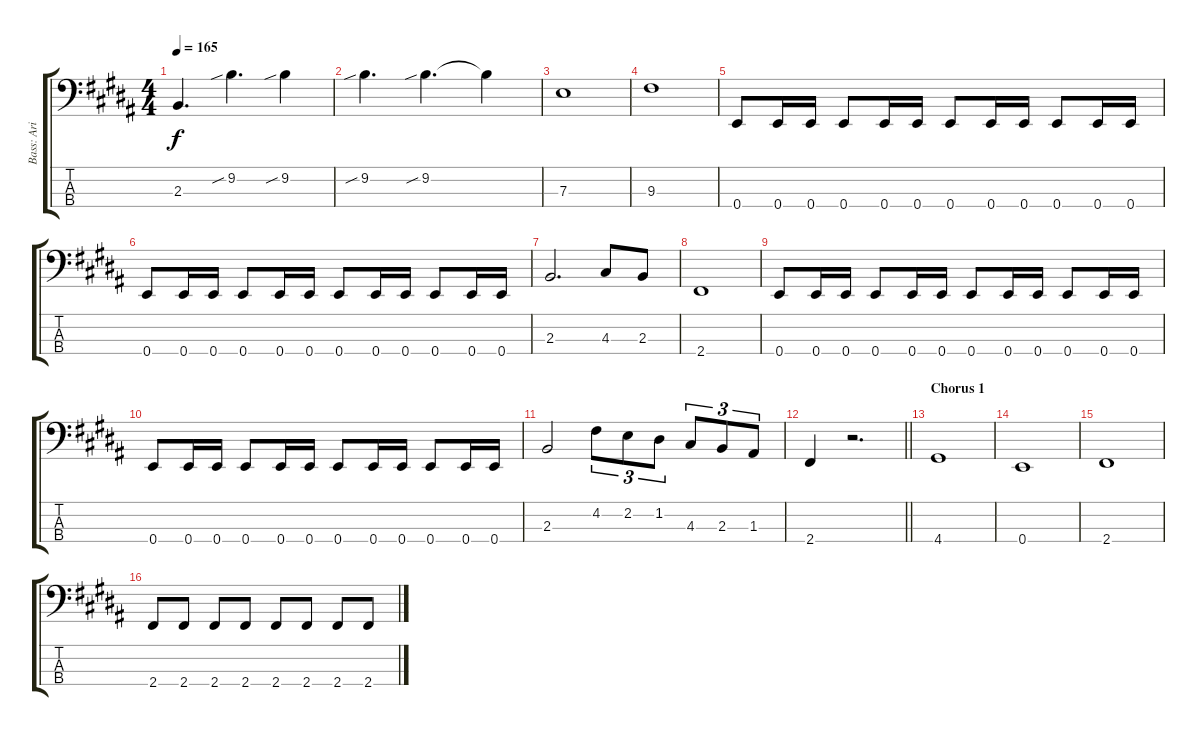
\track ("Bass: Ari Katajamäki" "Bass: Ari ") {instrument electricbassfinger}
\staff {score tabs}
\tuning (G2 D2 A1 E1) {hide}
\ts (4 4)
\section ("" "")
\tempo 165
\clef f4
\ks g#minor
2.3.4{d dy f} 9.2{sib}.4{d} 9.2{sib}.4 |
9.2{sib}.4{d} 9.2{sib}.4{d} 9.2{t}.4 |
7.3.1 |
9.3.1 |
0.4.8 0.4.16 0.4.16 0.4.8 0.4.16 0.4.16 0.4.8 0.4.16 0.4.16 0.4.8 0.4.16 0.4.16 |
0.4.8 0.4.16 0.4.16 0.4.8 0.4.16 0.4.16 0.4.8 0.4.16 0.4.16 0.4.8 0.4.16 0.4.16 |
2.3.2{d} 4.3.8 2.3.8 |
2.4.1 |
0.4.8 0.4.16 0.4.16 0.4.8 0.4.16 0.4.16 0.4.8 0.4.16 0.4.16 0.4.8 0.4.16 0.4.16 |
0.4.8 0.4.16 0.4.16 0.4.8 0.4.16 0.4.16 0.4.8 0.4.16 0.4.16 0.4.8 0.4.16 0.4.16 |
2.3.2 4.2.8{tu (3 2)} 2.2.8{tu (3 2)} 1.2.8{tu (3 2)} 4.3.8{tu (3 2)} 2.3.8{tu (3 2)} 1.3.8{tu (3 2)} |
\barLineRight lightlight
2.4.4 r.2{d} |
\section ("" "Chorus 1")
4.4.1 |
0.4.1 |
2.4.1 |
2.4.8 2.4.8 2.4.8 2.4.8 2.4.8 2.4.8 2.4.8 2.4.8
